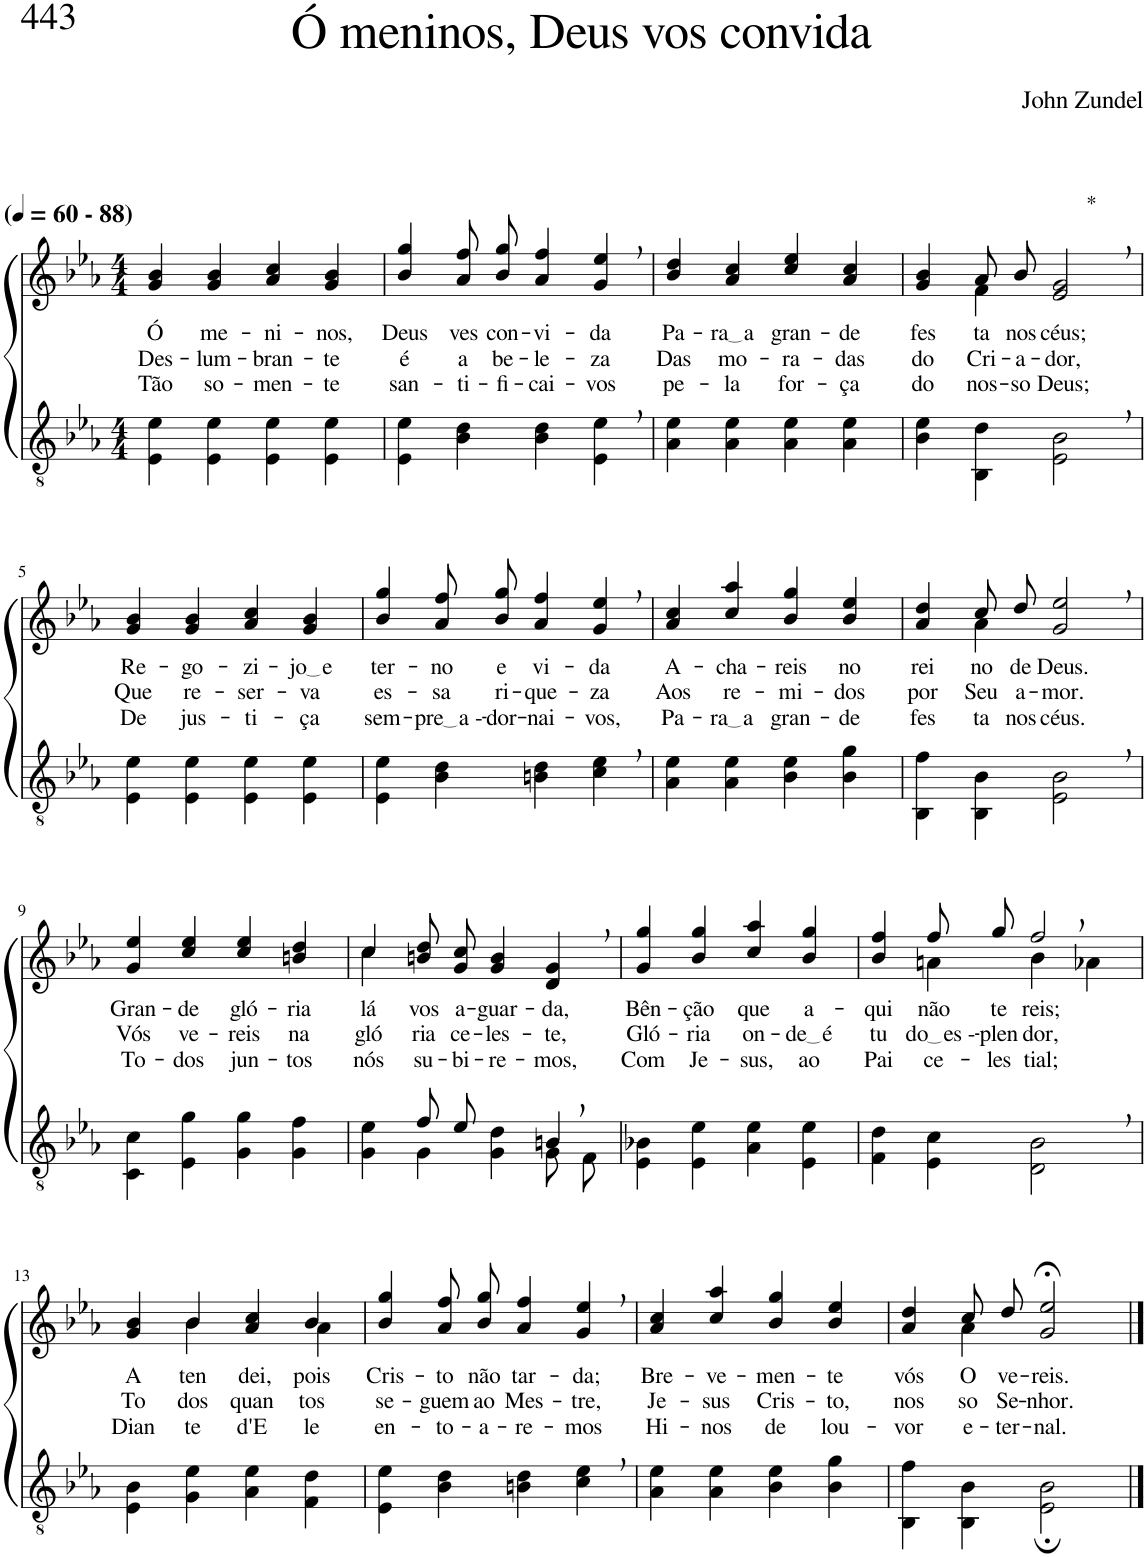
**kern	**kern	**text	**text	**text
*part2	*part1	*part1	*part1	*part1
*staff2	*staff1	*staff1	*staff1	*staff1
*I"Parte III e IV	*I"Parte I e II	*	*	*
*clefGv2	*clefG2	*	*	*
*Trd3c5	*Trd3c5	*	*	*
*k[b-e-a-]	*k[b-e-a-]	*	*	*
*M4/4	*M4/4	*	*	*
*MM60	*MM60	*	*	*
=1	=1	=1	=1	=1
!	!LO:TX:a:B:t=(	!	!	!
!	!LO:TX:a:B:t=- 88)	!	!	!
!	!	!LO:LY:b	!LO:LY:b	!LO:LY:b
4E-\ 4e-\	4g/ 4b-/	Ó	Des-	Tão
!	!	!LO:LY:b	!LO:LY:b	!LO:LY:b
4E-\ 4e-\	4g/ 4b-/	me-	-lum-	so-
!	!	!LO:LY:b	!LO:LY:b	!LO:LY:b
4E-\ 4e-\	4a-/ 4cc/	-ni-	-bran-	-men-
!	!	!LO:LY:b	!LO:LY:b	!LO:LY:b
4E-\ 4e-\	4g/ 4b-/	-nos,	-te	-te
=2	=2	=2	=2	=2
!	!	!LO:LY:b	!LO:LY:b	!LO:LY:b
4E-\ 4e-\	4b-/ 4gg/	Deus	é	san-
!	!	!LO:LY:b	!LO:LY:b	!LO:LY:b
4B-\ 4d\	8a-\ 8ff\L	ves	a	-ti-
!	!	!LO:LY:b	!LO:LY:b	!LO:LY:b
.	8b-\ 8gg\J	con-	be-	-fi-
!	!	!LO:LY:b	!LO:LY:b	!LO:LY:b
4B-\ 4d\	4a-/ 4ff/	-vi-	-le-	-cai-
!	!	!LO:LY:b	!LO:LY:b	!LO:LY:b
4E-\, 4e-\,	4g/, 4ee-/,	-da	-za	-vos
=3	=3	=3	=3	=3
!	!	!LO:LY:b	!LO:LY:b	!LO:LY:b
4A-\ 4e-\	4b-/ 4dd/	Pa-	Das	pe-
!	!	!LO:LY:b	!LO:LY:b	!LO:LY:b
4A-\ 4e-\	4a-/ 4cc/	ra a	mo-	-la
!	!	!LO:LY:b	!LO:LY:b	!LO:LY:b
4A-\ 4e-\	4cc/ 4ee-/	gran-	-ra-	for-
!	!	!LO:LY:b	!LO:LY:b	!LO:LY:b
4A-\ 4e-\	4a-/ 4cc/	-de	-das	-ça
=4	=4	=4	=4	=4
!	!	!LO:LY:b	!LO:LY:b	!LO:LY:b
*	*^	*	*	*
4B-\ 4e-\	4g/ 4b-/	4ryy	fes-	do	do
!	!	!	!LO:LY:b	!LO:LY:b	!LO:LY:b
4BB-\ 4d\	8a-/L	4f\	-ta	Cri-	nos-
!	!	!	!LO:LY:b	!LO:LY:b	!LO:LY:b
.	8b-/J	.	nos	-a-	-so
!	!LO:TX:a:t=*	!	!	!	!
!	!	!	!LO:LY:b	!LO:LY:b	!LO:LY:b
2E-\, 2B-\,	2e-/, 2g/,	2ryy	céus;	-dor,	Deus;
!!LO:LB:g=z
=5	=5	=5	=5	=5	=5
!	!	!	!LO:LY:b	!LO:LY:b	!LO:LY:b
*	*v	*v	*	*	*
4E-\ 4e-\	4g/ 4b-/	Re-	Que	De
!	!	!LO:LY:b	!LO:LY:b	!LO:LY:b
4E-\ 4e-\	4g/ 4b-/	-go-	re-	jus-
!	!	!LO:LY:b	!LO:LY:b	!LO:LY:b
4E-\ 4e-\	4a-/ 4cc/	-zi-	-ser-	-ti-
!	!	!LO:LY:b	!LO:LY:b	!LO:LY:b
4E-\ 4e-\	4g/ 4b-/	jo e	-va	-ça
=6	=6	=6	=6	=6
!	!	!LO:LY:b	!LO:LY:b	!LO:LY:b
4E-\ 4e-\	4b-/ 4gg/	ter-	es-	sem-
!	!	!LO:LY:b	!LO:LY:b	!LO:LY:b
4B-\ 4d\	8a-\ 8ff\L	-no	-sa	pre a -
!	!	!LO:LY:b	!LO:LY:b	!LO:LY:b
.	8b-\ 8gg\J	e	ri-	-dor-
!	!	!LO:LY:b	!LO:LY:b	!LO:LY:b
4Bn\ 4d\	4a-/ 4ff/	vi-	-que-	-nai-
!	!	!LO:LY:b	!LO:LY:b	!LO:LY:b
4c\, 4e-\,	4g/, 4ee-/,	-da	-za	-vos,
=7	=7	=7	=7	=7
!	!	!LO:LY:b	!LO:LY:b	!LO:LY:b
4A-\ 4e-\	4a-/ 4cc/	A-	Aos	Pa-
!	!	!LO:LY:b	!LO:LY:b	!LO:LY:b
4A-\ 4e-\	4cc/ 4aa-/	-cha-	re-	ra a
!	!	!LO:LY:b	!LO:LY:b	!LO:LY:b
4B-\ 4e-\	4b-/ 4gg/	-reis	-mi-	gran-
!	!	!LO:LY:b	!LO:LY:b	!LO:LY:b
4B-\ 4g\	4b-/ 4ee-/	no	-dos	-de
=8	=8	=8	=8	=8
!	!	!LO:LY:b	!LO:LY:b	!LO:LY:b
*	*^	*	*	*
4BB-\ 4f\	4a-/ 4dd/	4ryy	rei-	por	fes-
!	!	!	!LO:LY:b	!LO:LY:b	!LO:LY:b
4BB-\ 4B-\	8cc/L	4a-\	-no	Seu	-ta
!	!	!	!LO:LY:b	!LO:LY:b	!LO:LY:b
.	8dd/J	.	de	a-	nos
!	!	!	!LO:LY:b	!LO:LY:b	!LO:LY:b
2E-\, 2B-\,	2g/, 2ee-/,	2ryy	Deus.	-mor.	céus.
!!LO:LB:g=z
=9	=9	=9	=9	=9	=9
!	!	!	!LO:LY:b	!LO:LY:b	!LO:LY:b
*	*v	*v	*	*	*
4C\ 4c\	4g/ 4ee-/	Gran-	Vós	To-
!	!	!LO:LY:b	!LO:LY:b	!LO:LY:b
4E-\ 4g\	4cc/ 4ee-/	-de	ve-	-dos
!	!	!LO:LY:b	!LO:LY:b	!LO:LY:b
4G\ 4g\	4cc/ 4ee-/	gló-	-reis	jun-
!	!	!LO:LY:b	!LO:LY:b	!LO:LY:b
4G\ 4f\	4bn/ 4dd/	-ria	na	-tos
=10	=10	=10	=10	=10
*^	*	*	*	*
!	!	!	!LO:LY:b	!LO:LY:b	!LO:LY:b
*	*	*^	*	*	*
4ryy	4G\ 4e-\	4cc\	4cc/	lá	gló-	nós
!	!	!	!	!LO:LY:b	!LO:LY:b	!LO:LY:b
8f/L	4G\	2.ryy	8bn\ 8dd\L	vos	-ria	su-
!	!	!	!	!LO:LY:b	!LO:LY:b	!LO:LY:b
8e-/J	.	.	8g\ 8cc\J	a-	ce-	-bi-
!	!	!	!	!LO:LY:b	!LO:LY:b	!LO:LY:b
4ryy	4G\ 4d\	.	4g/ 4b/	-guar-	-les-	-re-
!	!	!	!	!LO:LY:b	!LO:LY:b	!LO:LY:b
4Bn,/	8G\L	.	4d/ 4g/	-da,	-te,	-mos,
.	8F\J	.	.	.	.	.
*	*	*v	*v	*	*	*
=11	=11	=11	=11	=11	=11
!	!	!	!LO:LY:b	!LO:LY:b	!LO:LY:b
*v	*v	*	*	*	*
4E-\ 4B-X\	4g/ 4gg/	Bên-	Gló-	Com
!	!	!LO:LY:b	!LO:LY:b	!LO:LY:b
4E-\ 4e-\	4b-/ 4gg/	-ção	-ria	Je-
!	!	!LO:LY:b	!LO:LY:b	!LO:LY:b
4A-\ 4e-\	4cc/ 4aa-/	que	on-	-sus,
!	!	!LO:LY:b	!LO:LY:b	!LO:LY:b
4E-\ 4e-\	4b-/ 4gg/	a-	de é	ao
=12	=12	=12	=12	=12
!	!	!LO:LY:b	!LO:LY:b	!LO:LY:b
*	*^	*	*	*
4F\ 4d\	4b-/ 4ff/	4ryy	-qui	tu-	Pai
!	!	!	!LO:LY:b	!LO:LY:b	!LO:LY:b
4E-\ 4c\	8ff/L	4an\	não	do es -	ce-
!	!	!	!LO:LY:b	!LO:LY:b	!LO:LY:b
.	8gg/J	.	te-	plen-	-les-
!	!	!	!LO:LY:b	!LO:LY:b	!LO:LY:b
2D\, 2B-\,	2ff,/	4b-\	-reis;	-dor,	-tial;
.	.	4a-X\	.	.	.
!!LO:LB:g=z	!!
=13	=13	=13	=13	=13	=13
!	!	!	!LO:LY:b	!LO:LY:b	!LO:LY:b
4E-\ 4B-\	4g/ 4b-/	4ryy	A-	To-	Dian-
!	!	!	!LO:LY:b	!LO:LY:b	!LO:LY:b
4G\ 4e-\	4b-/	4b-\	-ten-	-dos	-te
!	!	!	!LO:LY:b	!LO:LY:b	!LO:LY:b
4A-\ 4e-\	4a-/ 4cc/	4ryy	-dei,	quan-	d'E-
!	!	!	!LO:LY:b	!LO:LY:b	!LO:LY:b
4F\ 4d\	4b-/	4a-\	pois	-tos	-le
=14	=14	=14	=14	=14	=14
!	!	!	!LO:LY:b	!LO:LY:b	!LO:LY:b
*	*v	*v	*	*	*
4E-\ 4e-\	4b-/ 4gg/	Cris-	se-	en-
!	!	!LO:LY:b	!LO:LY:b	!LO:LY:b
4B-\ 4d\	8a-\ 8ff\L	-to	-guem	-to-
!	!	!LO:LY:b	!LO:LY:b	!LO:LY:b
.	8b-\ 8gg\J	não	ao	-a-
!	!	!LO:LY:b	!LO:LY:b	!LO:LY:b
4Bn\ 4d\	4a-/ 4ff/	tar-	Mes-	-re-
!	!	!LO:LY:b	!LO:LY:b	!LO:LY:b
4c\, 4e-\,	4g/, 4ee-/,	-da;	-tre,	-mos
=15	=15	=15	=15	=15
!	!	!LO:LY:b	!LO:LY:b	!LO:LY:b
4A-\ 4e-\	4a-/ 4cc/	Bre-	Je-	Hi-
!	!	!LO:LY:b	!LO:LY:b	!LO:LY:b
4A-\ 4e-\	4cc/ 4aa-/	-ve-	-sus	-nos
!	!	!LO:LY:b	!LO:LY:b	!LO:LY:b
4B-\ 4e-\	4b-/ 4gg/	-men-	Cris-	de
!	!	!LO:LY:b	!LO:LY:b	!LO:LY:b
4B-\ 4g\	4b-/ 4ee-/	-te	-to,	lou-
=16	=16	=16	=16	=16
!	!	!LO:LY:b	!LO:LY:b	!LO:LY:b
*	*^	*	*	*
4BB-\ 4f\	4a-/ 4dd/	4ryy	vós	nos-	-vor
!	!	!	!LO:LY:b	!LO:LY:b	!LO:LY:b
4BB-\ 4B-\	8cc/L	4a-\	O	-so	e-
!	!	!	!LO:LY:b	!LO:LY:b	!LO:LY:b
.	8dd/J	.	ve-	Se-	-ter-
!	!	!	!LO:LY:b	!LO:LY:b	!LO:LY:b
2E-\; 2B-\;	2g/;< 2ee-/;<	2ryy	-reis.	-nhor.	-nal.
*	*v	*v	*	*	*
==	==	==	==	==
*-	*-	*-	*-	*-
